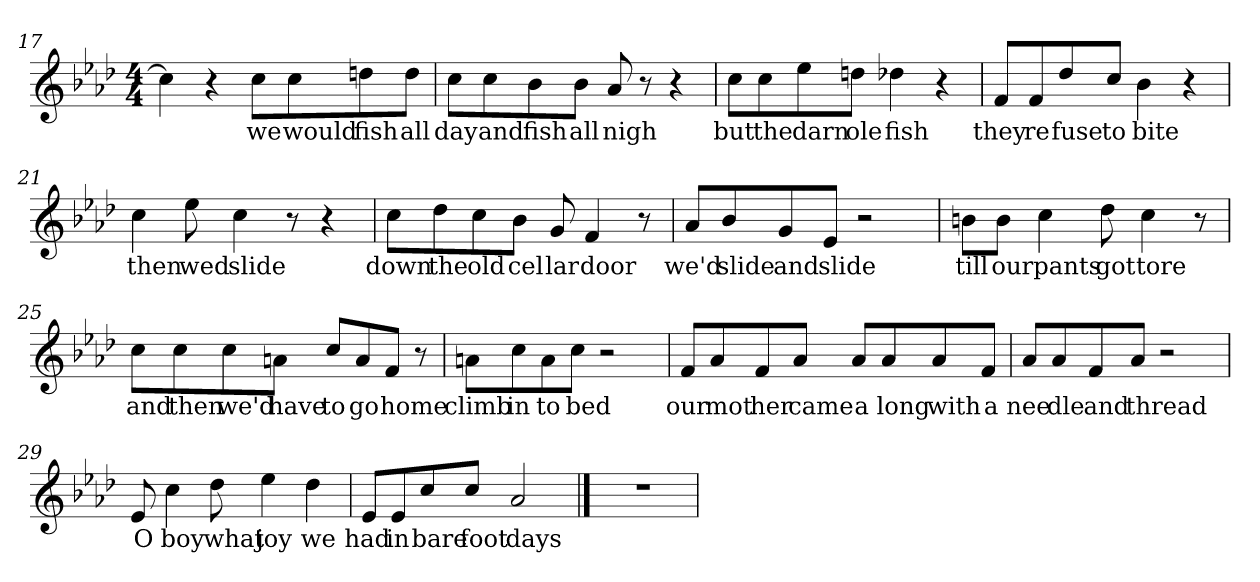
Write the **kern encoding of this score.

**kern	**text
*part1	*part1
*staff1	*staff1
*clefG2	*
*k[b-e-a-d-]	*
*A-:	*
*M4/4	*
=17	=17
4cc\]	.
4r	.
!	!LO:LY:b
8cc\L	we
!	!LO:LY:b
8cc\	would
!	!LO:LY:b
8ddn\	fish
!	!LO:LY:b
8dd\J	all
=18	=18
!	!LO:LY:b
8cc\L	day
!	!LO:LY:b
8cc\	and
!	!LO:LY:b
8b-\	fish
!	!LO:LY:b
8b-\J	all
!	!LO:LY:b
8a-/	nigh
8r	.
4r	.
!!LO:LB:g=z
=19	=19
!	!LO:LY:b
8cc\L	but
!	!LO:LY:b
8cc\	the
!	!LO:LY:b
8ee-\	darn
!	!LO:LY:b
8ddn\J	ole
!	!LO:LY:b
4dd-X\	fish
4r	.
=20	=20
!	!LO:LY:b
8f/L	they
!	!LO:LY:b
8f/	re
!	!LO:LY:b
8dd-/	fuse
!	!LO:LY:b
8cc/J	to
!	!LO:LY:b
4b-\	bite
4r	.
=21	=21
!	!LO:LY:b
4cc\	then
!	!LO:LY:b
8ee-\	wed
!	!LO:LY:b
4cc\	slide
8r	.
4r	.
=22	=22
!	!LO:LY:b
8cc\L	down
!	!LO:LY:b
8dd-\	the
!	!LO:LY:b
8cc\	old
!	!LO:LY:b
8b-\J	cel
!	!LO:LY:b
8g/	lar
!	!LO:LY:b
4f/	door
8r	.
!!LO:LB:g=z
=23	=23
!	!LO:LY:b
8a-/L	we'd
!	!LO:LY:b
8b-/	slide
!	!LO:LY:b
8g/	and
!	!LO:LY:b
8e-/J	slide
2r	.
=24	=24
!	!LO:LY:b
8bn\L	till
!	!LO:LY:b
8b\J	our
!	!LO:LY:b
4cc\	pants
!	!LO:LY:b
8dd-\	got
!	!LO:LY:b
4cc\	tore
8r	.
=25	=25
!	!LO:LY:b
8cc\L	and
!	!LO:LY:b
8cc\	then
!	!LO:LY:b
8cc\	we'd
!	!LO:LY:b
8an\J	have
!	!LO:LY:b
8cc/L	to
!	!LO:LY:b
8a/	go
!	!LO:LY:b
8f/J	home
8r	.
!!LO:PB:g=z
=26	=26
!	!LO:LY:b
8an\L	climb
!	!LO:LY:b
8cc\	in
!	!LO:LY:b
8a\	to
!	!LO:LY:b
8cc\J	bed
2r	.
=27	=27
!	!LO:LY:b
8f/L	our
!	!LO:LY:b
8a-/	mot
!	!LO:LY:b
8f/	her
!	!LO:LY:b
8a-/J	came
!	!LO:LY:b
8a-/L	a
!	!LO:LY:b
8a-/	long
!	!LO:LY:b
8a-/	with
!	!LO:LY:b
8f/J	a
=28	=28
!	!LO:LY:b
8a-/L	nee
!	!LO:LY:b
8a-/	dle
!	!LO:LY:b
8f/	and
!	!LO:LY:b
8a-/J	thread
2r	.
!!LO:LB:g=z
=29	=29
!	!LO:LY:b
8e-/	O
!	!LO:LY:b
4cc\	boy
!	!LO:LY:b
8dd-\	what
!	!LO:LY:b
4ee-\	joy
!	!LO:LY:b
4dd-\	we
=30	=30
!	!LO:LY:b
8e-/L	had
!	!LO:LY:b
8e-/	in
!	!LO:LY:b
8cc/	bare
!	!LO:LY:b
8cc/J	foot
!	!LO:LY:b
2a-/	days
==31	==31
1r	.
=	=
*-	*-
